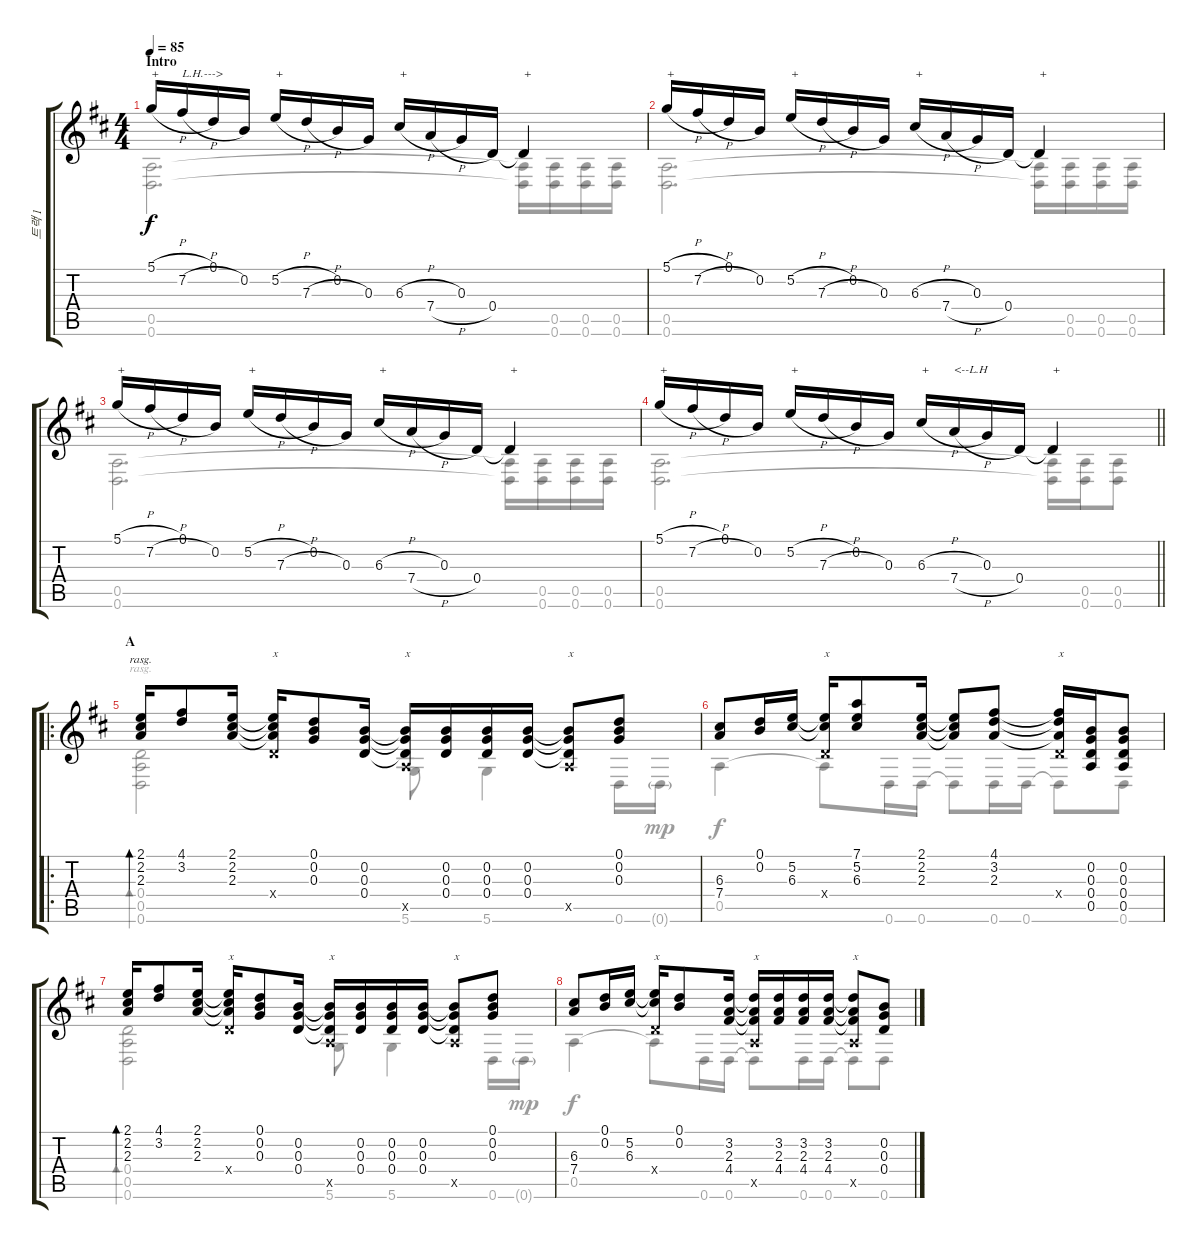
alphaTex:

\track ("트랙 1" "트랙 1") {instrument acousticguitarsteel}
\staff {score tabs}
\tuning (D4 B3 G3 D3 A2 D2) {hide}
\voice
\ts (4 4)
\section ("" "Intro")
\tempo 85
\clef g2
\ks d
5.1{h}.16{txt "+" dy f instrument acousticguitarsteel} 7.2{h}.16{txt "L.H.--->"} 0.1.16 0.2.16 5.2{h}.16{txt "+"} 7.3{h}.16 0.2.16 0.3.16 6.3{h}.16{txt "+"} 7.4{h}.16 0.3.16 0.4.16 0.4{t}.4{txt "+"} |
5.1{h}.16{txt "+"} 7.2{h}.16 0.1.16 0.2.16 5.2{h}.16{txt "+"} 7.3{h}.16 0.2.16 0.3.16 6.3{h}.16{txt "+"} 7.4{h}.16 0.3.16 0.4.16 0.4{t}.4{txt "+"} |
5.1{h}.16{txt "+"} 7.2{h}.16 0.1.16 0.2.16 5.2{h}.16{txt "+"} 7.3{h}.16 0.2.16 0.3.16 6.3{h}.16{txt "+"} 7.4{h}.16 0.3.16 0.4.16 0.4{t}.4{txt "+"} |
\barLineRight lightlight
5.1{h}.16{txt "+"} 7.2{h}.16 0.1.16 0.2.16 5.2{h}.16{txt "+"} 7.3{h}.16 0.2.16 0.3.16 6.3{h}.16{txt "+"} 7.4{h}.16{txt "<--L.H"} 0.3.16 0.4.16 0.4{t}.4{txt "+"} |
\ro
\section ("" "A")
(2.1 2.2 2.3).16{bd 60 rasg ii} (4.1 3.2).8 (2.1 2.2 2.3).16 (2.1{t} 2.2{t} 2.3{t} 0.4{x}).16{txt "x"} (0.1 0.2 0.3).8 (0.2 0.3 0.4).16 (0.2{t} 0.3{t} 0.4{t} 0.5{x}).16{txt "x"} (0.2 0.3 0.4).16 (0.2 0.3 0.4).16 (0.2 0.3 0.4).16 (0.2{t} 0.3{t} 0.4{t} 0.5{x}).8{txt "x"} (0.1 0.2 0.3).8 |
(6.3 7.4).8 (0.1 0.2).16 (5.2 6.3).16 (5.2{t} 6.3{t} 0.4{x}).16{txt "x"} (7.1 5.2 6.3).8 (2.1 2.2 2.3).16 (2.1{t} 2.2{t} 2.3{t}).8 (4.1 3.2 2.3).8 (4.1{t} 3.2{t} 2.3{t} 0.4{x}).16{txt "x"} (0.2 0.3 0.4 0.5).16 (0.2 0.3 0.4 0.5).8 |
(2.1 2.2 2.3).16{bd 60} (4.1 3.2).8 (2.1 2.2 2.3).16 (2.1{t} 2.2{t} 2.3{t} 0.4{x}).16{txt "x"} (0.1 0.2 0.3).8 (0.2 0.3 0.4).16 (0.2{t} 0.3{t} 0.4{t} 0.5{x}).16{txt "x"} (0.2 0.3 0.4).16 (0.2 0.3 0.4).16 (0.2 0.3 0.4).16 (0.2{t} 0.3{t} 0.4{t} 0.5{x}).8{txt "x"} (0.1 0.2 0.3).8 |
(6.3 7.4).8 (0.1 0.2).16 (5.2 6.3).16 (5.2{t} 6.3{t} 0.4{x}).16{txt "x"} (0.1 0.2).8 (3.2 2.3 4.4).16 (3.2{t} 2.3{t} 4.4{t} 0.5{x}).16{txt "x"} (3.2 2.3 4.4).16 (3.2 2.3 4.4).16 (3.2 2.3 4.4).16 (3.2{t} 2.3{t} 4.4{t} 0.5{x}).8{txt "x"} (0.2 0.3 0.4).8
\voice
\clef g2
\ottava regular
\simile none
\ks d
(0.5 0.6).2{d dy f} (0.5{t} 0.6{t}).16 (0.5 0.6).16 (0.5 0.6).16 (0.5 0.6).16 |
(0.5 0.6).2{d} (0.5{t} 0.6{t}).16 (0.5 0.6).16 (0.5 0.6).16 (0.5 0.6).16 |
(0.5 0.6).2{d} (0.5{t} 0.6{t}).16 (0.5 0.6).16 (0.5 0.6).16 (0.5 0.6).16 |
\barLineRight lightlight
(0.5 0.6).2{d} (0.5{t} 0.6{t}).16 (0.5 0.6).16 (0.5 0.6).8 |
(0.4 0.5 0.6).2{bd 60 rasg ii} 5.6.8 5.6.4 0.6.16 0.6{g}.16{dy mp} |
0.5.4{dy f} 0.5{t}.8 0.6.16 0.6.16 0.6{t}.8 0.6.16 0.6.16 0.6{t}.8 0.6.8 |
(0.4 0.5 0.6).2{bd 60} 5.6.8 5.6.4 0.6.16 0.6{g}.16{dy mp} |
0.5.4{dy f} 0.5{t}.8 0.6.16 0.6.16 0.6{t}.8 0.6.16 0.6.16 0.6{t}.8 0.6.8
